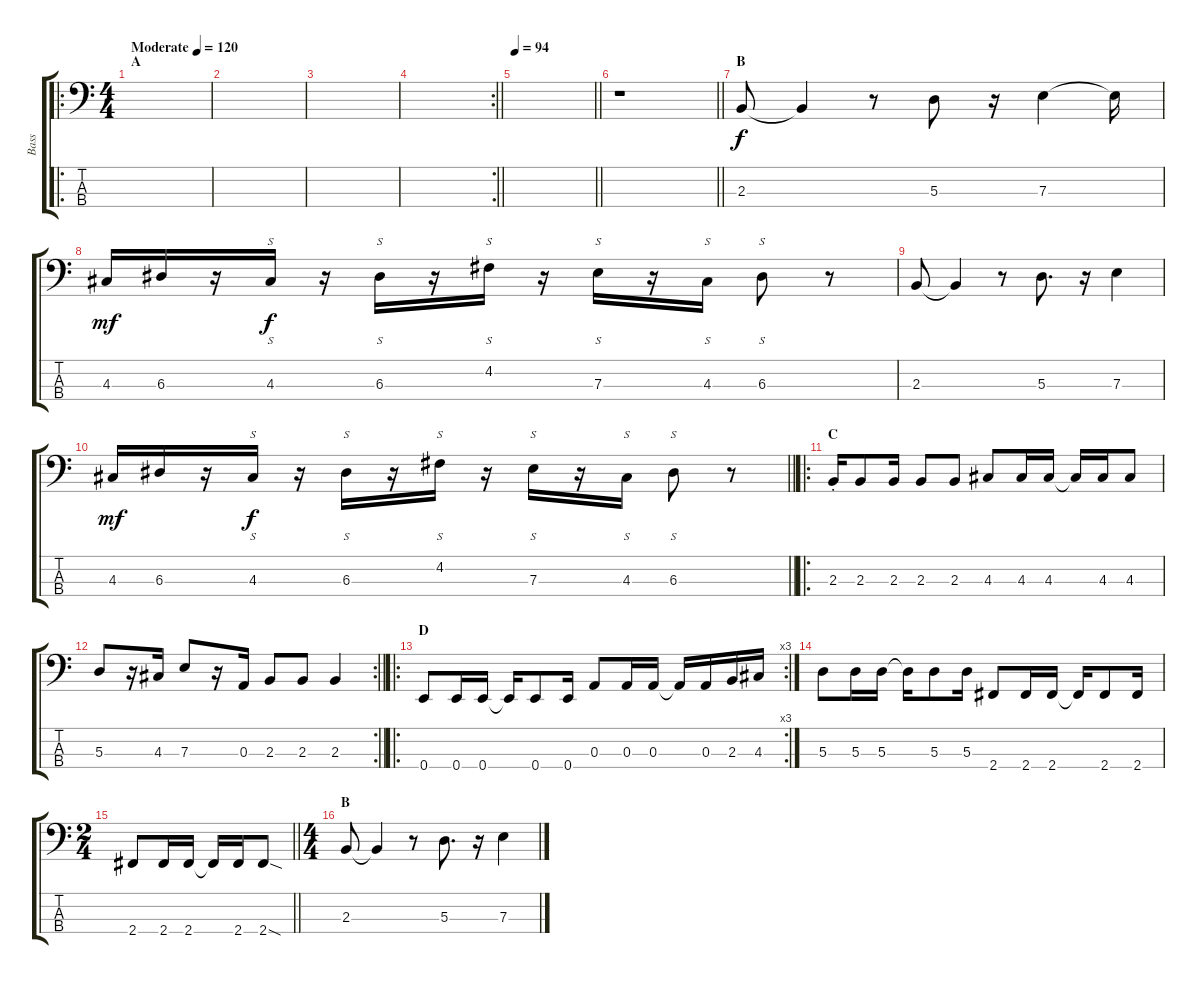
\track ("Bass" "Bass") {instrument electricbassfinger}
\staff {score tabs}
\tuning (G2 D2 A1 E1) {hide}
\ro
\ts (4 4)
\section ("" "A")
\tempo (120 "Moderate")
\clef f4
\ks c
|
|
|
\rc 2
\barLineRight lightlight
|
\section ("" "")
\tempo 94
\barLineRight lightlight
|
\barLineRight lightlight
r.1 |
\section ("" "B")
2.3.8 2.3{t}.4{dy f} r.8 5.3.8 r.16 7.3.4 7.3{t}.16 |
4.3.16{dy mf} 6.3.16 r.16 4.3.16{s dy f instrument slapbass1} r.16 6.3.16{s} r.16 4.2.16{s} r.16 7.3.16{s} r.16 4.3.16{s} 6.3.8{s} r.8{instrument electricbassfinger} |
2.3.8 2.3{t}.4 r.8 5.3.8{d} r.16 7.3.4 |
\barLineRight lightlight
4.3.16{dy mf} 6.3.16 r.16 4.3.16{s dy f instrument slapbass1} r.16 6.3.16{s} r.16 4.2.16{s} r.16 7.3.16{s} r.16 4.3.16{s} 6.3.8{s} r.8 |
\ro
\section ("" "C")
2.3{st}.16{instrument electricbassfinger} 2.3.8 2.3.16 2.3.8 2.3.8 4.3.8 4.3.16 4.3.16 4.3{t}.16 4.3.16 4.3.8 |
\rc 2
\barLineRight lightlight
5.3.8 r.16 4.3.16 7.3.8 r.16 0.3.16 2.3.8 2.3.8 2.3.4 |
\ro
\rc 3
\section ("" "D")
0.4.8 0.4.16 0.4.16 0.4{t}.16 0.4.8 0.4.16 0.3.8 0.3.16 0.3.16 0.3{t}.16 0.3.16 2.3.16 4.3.16 |
5.3.8 5.3.16 5.3.16 5.3{t}.16 5.3.8 5.3.16 2.4.8 2.4.16 2.4.16 2.4{t}.16 2.4.8 2.4.16 |
\ts (2 4)
\barLineRight lightlight
2.4.8 2.4.16 2.4.16 2.4{t}.16 2.4.16 2.4{sod}.8 |
\ts (4 4)
\section ("" "B")
2.3.8 2.3{t}.4 r.8 5.3.8{d} r.16 7.3.4
